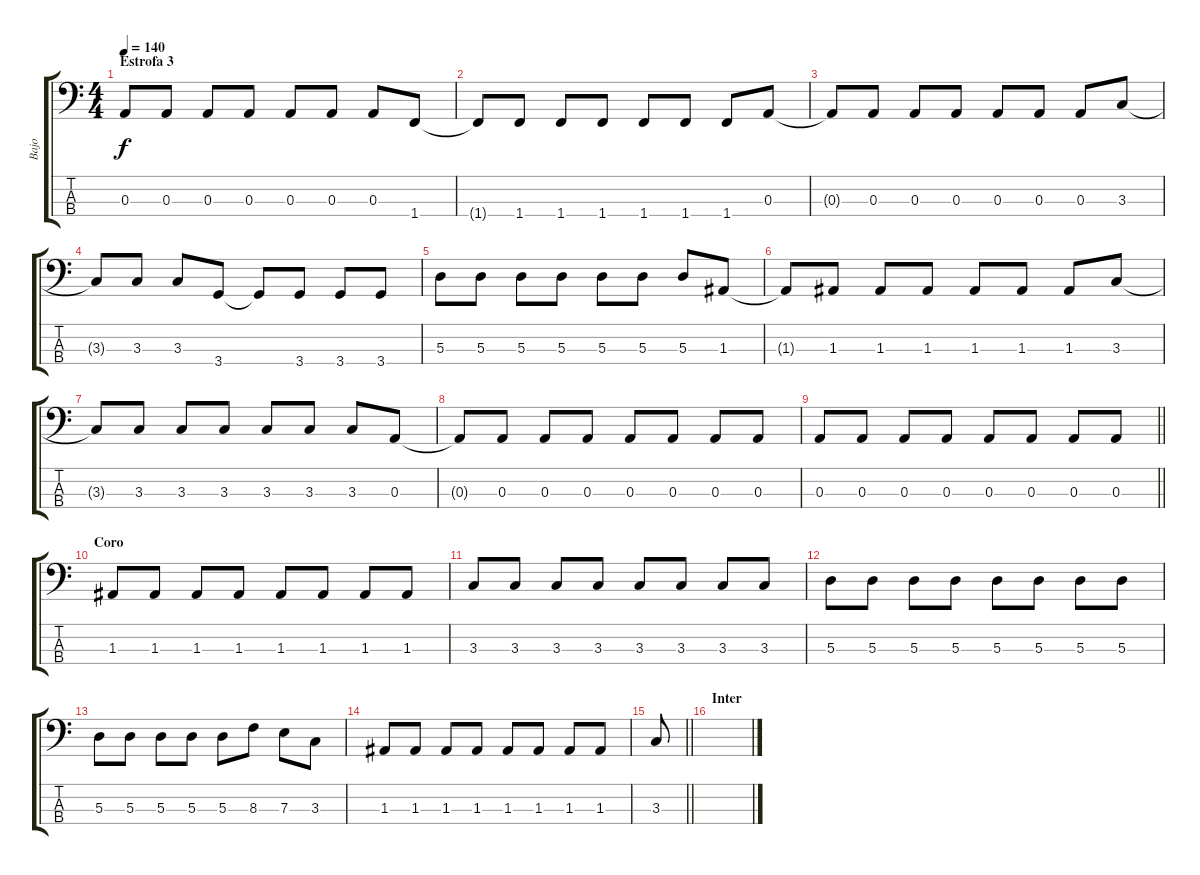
\track ("Bajo" "Bajo") {instrument electricbasspick}
\staff {score tabs}
\tuning (G2 D2 A1 E1) {hide}
\ts (4 4)
\section ("" "Estrofa 3")
\tempo 140
\clef f4
\ks c
0.3.8{dy f} 0.3.8 0.3.8 0.3.8 0.3.8 0.3.8 0.3.8 1.4.8 |
1.4{t}.8 1.4.8 1.4.8 1.4.8 1.4.8 1.4.8 1.4.8 0.3.8 |
0.3{t}.8 0.3.8 0.3.8 0.3.8 0.3.8 0.3.8 0.3.8 3.3.8 |
3.3{t}.8 3.3.8 3.3.8 3.4.8 3.4{t}.8 3.4.8 3.4.8 3.4.8 |
5.3.8 5.3.8 5.3.8 5.3.8 5.3.8 5.3.8 5.3.8 1.3.8 |
1.3{t}.8 1.3.8 1.3.8 1.3.8 1.3.8 1.3.8 1.3.8 3.3.8 |
3.3{t}.8 3.3.8 3.3.8 3.3.8 3.3.8 3.3.8 3.3.8 0.3.8 |
0.3{t}.8 0.3.8 0.3.8 0.3.8 0.3.8 0.3.8 0.3.8 0.3.8 |
\barLineRight lightlight
0.3.8 0.3.8 0.3.8 0.3.8 0.3.8 0.3.8 0.3.8 0.3.8 |
\section ("" "Coro")
1.3.8 1.3.8 1.3.8 1.3.8 1.3.8 1.3.8 1.3.8 1.3.8 |
3.3.8 3.3.8 3.3.8 3.3.8 3.3.8 3.3.8 3.3.8 3.3.8 |
5.3.8 5.3.8 5.3.8 5.3.8 5.3.8 5.3.8 5.3.8 5.3.8 |
5.3.8 5.3.8 5.3.8 5.3.8 5.3.8 8.3.8 7.3.8 3.3.8 |
1.3.8 1.3.8 1.3.8 1.3.8 1.3.8 1.3.8 1.3.8 1.3.8 |
\barLineRight lightlight
3.3.8 |
\section ("" "Inter")
